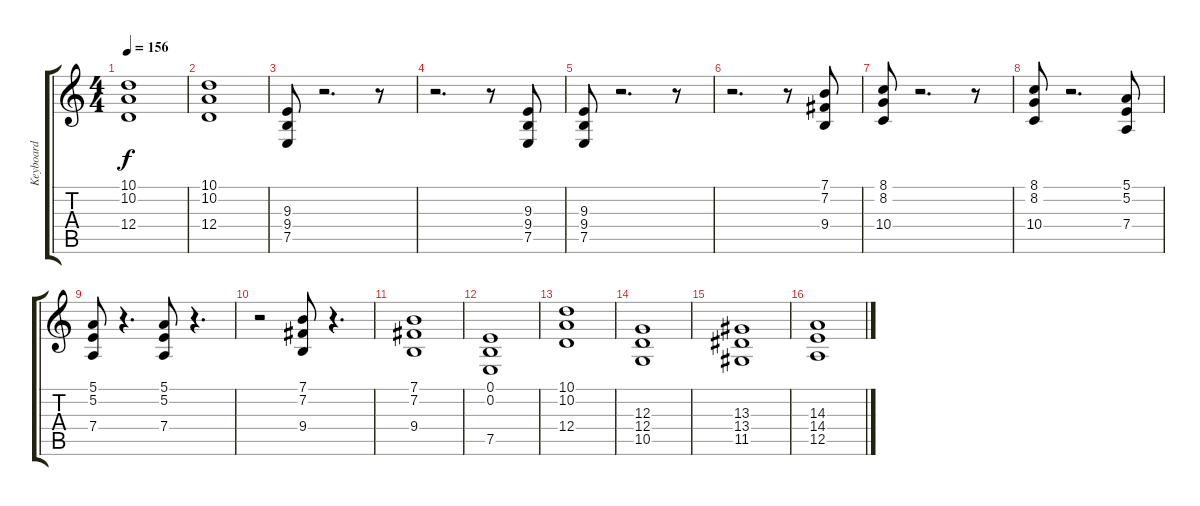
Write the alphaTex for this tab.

\track (" Keyboard" " Keyboard") {instrument stringensemble1}
\staff {score tabs}
\tuning (E4 B3 G3 D3 A2 E2) {hide}
\ts (4 4)
\tempo 156
\clef g2
\ks c
(10.1 10.2 12.4).1{dy f} |
(10.1 10.2 12.4).1 |
(9.3 9.4 7.5).8 r.2{d} r.8 |
r.2{d} r.8 (9.3 9.4 7.5).8 |
(9.3 9.4 7.5).8 r.2{d} r.8 |
r.2{d} r.8 (7.1 7.2 9.4).8 |
(8.1 8.2 10.4).8 r.2{d} r.8 |
(8.1 8.2 10.4).8 r.2{d} (5.1 5.2 7.4).8 |
(5.1 5.2 7.4).8 r.4{d} (5.1 5.2 7.4).8 r.4{d} |
r.2 (7.1 7.2 9.4).8 r.4{d} |
(7.1 7.2 9.4).1 |
(0.1 0.2 7.5).1 |
(10.1 10.2 12.4).1 |
(12.3 12.4 10.5).1 |
(13.3 13.4 11.5).1 |
(14.3 14.4 12.5).1
